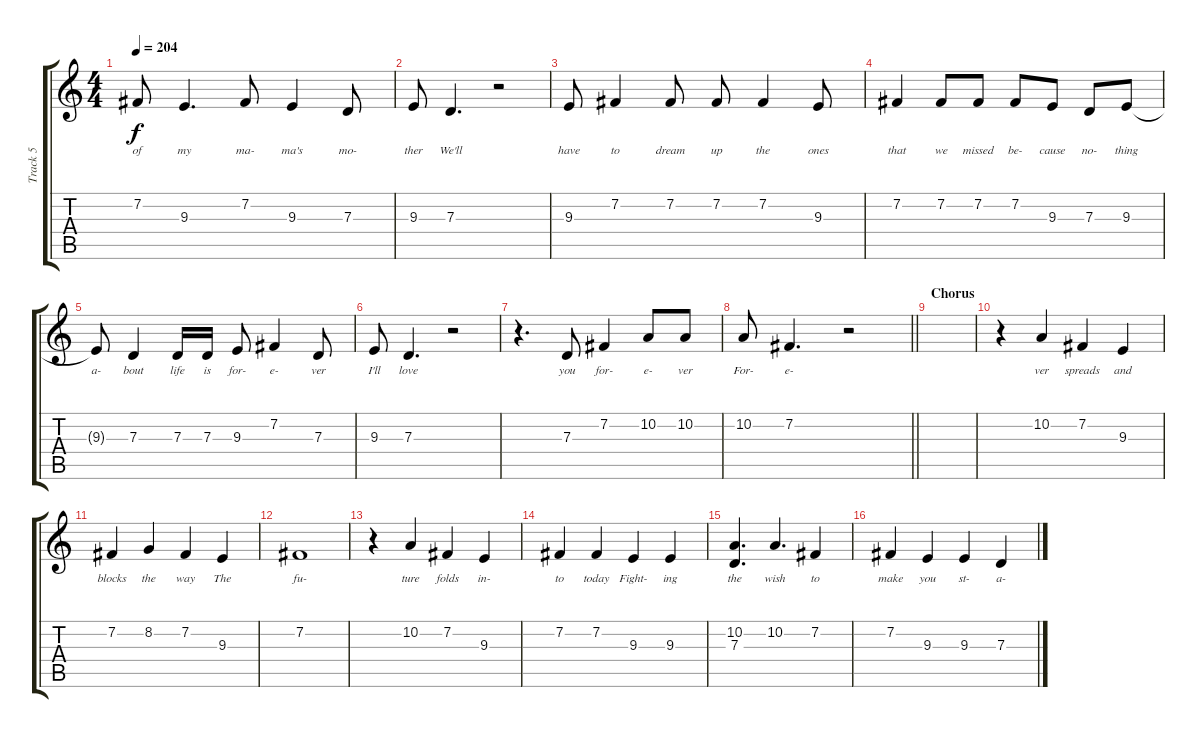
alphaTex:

\track ("Track 5" "Track 5") {instrument clarinet}
\staff {score tabs}
\tuning (E4 B3 G3 D3 A2 E2) {hide}
\ts (4 4)
\tempo 204
\clef g2
\ks c
7.2.8{lyrics (0 "of") lyrics (1 "") lyrics (2 "") lyrics (3 "") lyrics (4 "") dy f} 9.3.4{d lyrics (0 "my") lyrics (1 "") lyrics (2 "") lyrics (3 "") lyrics (4 "")} 7.2.8{lyrics (0 "ma-") lyrics (1 "") lyrics (2 "") lyrics (3 "") lyrics (4 "")} 9.3.4{lyrics (0 "ma's") lyrics (1 "") lyrics (2 "") lyrics (3 "") lyrics (4 "")} 7.3.8{lyrics (0 "mo-") lyrics (1 "") lyrics (2 "") lyrics (3 "") lyrics (4 "")} |
9.3.8{lyrics (0 "ther") lyrics (1 "") lyrics (2 "") lyrics (3 "") lyrics (4 "")} 7.3.4{d lyrics (0 "We'll") lyrics (1 "") lyrics (2 "") lyrics (3 "") lyrics (4 "")} r.2 |
9.3.8{lyrics (0 "have") lyrics (1 "") lyrics (2 "") lyrics (3 "") lyrics (4 "")} 7.2.4{lyrics (0 "to") lyrics (1 "") lyrics (2 "") lyrics (3 "") lyrics (4 "")} 7.2.8{lyrics (0 "dream") lyrics (1 "") lyrics (2 "") lyrics (3 "") lyrics (4 "")} 7.2.8{lyrics (0 "up") lyrics (1 "") lyrics (2 "") lyrics (3 "") lyrics (4 "")} 7.2.4{lyrics (0 "the") lyrics (1 "") lyrics (2 "") lyrics (3 "") lyrics (4 "")} 9.3.8{lyrics (0 "ones") lyrics (1 "") lyrics (2 "") lyrics (3 "") lyrics (4 "")} |
7.2.4{lyrics (0 "that") lyrics (1 "") lyrics (2 "") lyrics (3 "") lyrics (4 "")} 7.2.8{lyrics (0 "we") lyrics (1 "") lyrics (2 "") lyrics (3 "") lyrics (4 "")} 7.2.8{lyrics (0 "missed") lyrics (1 "") lyrics (2 "") lyrics (3 "") lyrics (4 "")} 7.2.8{lyrics (0 "be-") lyrics (1 "") lyrics (2 "") lyrics (3 "") lyrics (4 "")} 9.3.8{lyrics (0 "cause") lyrics (1 "") lyrics (2 "") lyrics (3 "") lyrics (4 "")} 7.3.8{lyrics (0 "no-") lyrics (1 "") lyrics (2 "") lyrics (3 "") lyrics (4 "")} 9.3.8{lyrics (0 "thing") lyrics (1 "") lyrics (2 "") lyrics (3 "") lyrics (4 "")} |
9.3{t}.8{lyrics (0 "a-") lyrics (1 "") lyrics (2 "") lyrics (3 "") lyrics (4 "")} 7.3.4{lyrics (0 "bout") lyrics (1 "") lyrics (2 "") lyrics (3 "") lyrics (4 "")} 7.3.16{lyrics (0 "life") lyrics (1 "") lyrics (2 "") lyrics (3 "") lyrics (4 "")} 7.3.16{lyrics (0 "is") lyrics (1 "") lyrics (2 "") lyrics (3 "") lyrics (4 "")} 9.3.8{lyrics (0 "for-") lyrics (1 "") lyrics (2 "") lyrics (3 "") lyrics (4 "")} 7.2.4{lyrics (0 "e-") lyrics (1 "") lyrics (2 "") lyrics (3 "") lyrics (4 "")} 7.3.8{lyrics (0 "ver") lyrics (1 "") lyrics (2 "") lyrics (3 "") lyrics (4 "")} |
9.3.8{lyrics (0 "I'll") lyrics (1 "") lyrics (2 "") lyrics (3 "") lyrics (4 "")} 7.3.4{d lyrics (0 "love") lyrics (1 "") lyrics (2 "") lyrics (3 "") lyrics (4 "")} r.2 |
r.4{d} 7.3.8{lyrics (0 "you") lyrics (1 "") lyrics (2 "") lyrics (3 "") lyrics (4 "")} 7.2.4{lyrics (0 "for-") lyrics (1 "") lyrics (2 "") lyrics (3 "") lyrics (4 "")} 10.2.8{lyrics (0 "e-") lyrics (1 "") lyrics (2 "") lyrics (3 "") lyrics (4 "")} 10.2.8{lyrics (0 "ver") lyrics (1 "") lyrics (2 "") lyrics (3 "") lyrics (4 "")} |
\barLineRight lightlight
10.2.8{lyrics (0 "For-") lyrics (1 "") lyrics (2 "") lyrics (3 "") lyrics (4 "")} 7.2.4{d lyrics (0 "e-") lyrics (1 "") lyrics (2 "") lyrics (3 "") lyrics (4 "")} r.2 |
\section ("" "Chorus")
|
r.4 10.2.4{lyrics (0 "ver") lyrics (1 "") lyrics (2 "") lyrics (3 "") lyrics (4 "")} 7.2.4{lyrics (0 "spreads") lyrics (1 "") lyrics (2 "") lyrics (3 "") lyrics (4 "")} 9.3.4{lyrics (0 "and") lyrics (1 "") lyrics (2 "") lyrics (3 "") lyrics (4 "")} |
7.2.4{lyrics (0 "blocks") lyrics (1 "") lyrics (2 "") lyrics (3 "") lyrics (4 "")} 8.2.4{lyrics (0 "the") lyrics (1 "") lyrics (2 "") lyrics (3 "") lyrics (4 "")} 7.2.4{lyrics (0 "way") lyrics (1 "") lyrics (2 "") lyrics (3 "") lyrics (4 "")} 9.3.4{lyrics (0 "The") lyrics (1 "") lyrics (2 "") lyrics (3 "") lyrics (4 "")} |
7.2.1{lyrics (0 "fu-") lyrics (1 "") lyrics (2 "") lyrics (3 "") lyrics (4 "")} |
r.4 10.2.4{lyrics (0 "ture") lyrics (1 "") lyrics (2 "") lyrics (3 "") lyrics (4 "")} 7.2.4{lyrics (0 "folds") lyrics (1 "") lyrics (2 "") lyrics (3 "") lyrics (4 "")} 9.3.4{lyrics (0 "in-") lyrics (1 "") lyrics (2 "") lyrics (3 "") lyrics (4 "")} |
7.2.4{lyrics (0 "to") lyrics (1 "") lyrics (2 "") lyrics (3 "") lyrics (4 "")} 7.2.4{lyrics (0 "today") lyrics (1 "") lyrics (2 "") lyrics (3 "") lyrics (4 "")} 9.3.4{lyrics (0 "Fight-") lyrics (1 "") lyrics (2 "") lyrics (3 "") lyrics (4 "")} 9.3.4{lyrics (0 "ing") lyrics (1 "") lyrics (2 "") lyrics (3 "") lyrics (4 "")} |
(10.2 7.3).4{d lyrics (0 "the") lyrics (1 "") lyrics (2 "") lyrics (3 "") lyrics (4 "")} 10.2.4{d lyrics (0 "wish") lyrics (1 "") lyrics (2 "") lyrics (3 "") lyrics (4 "")} 7.2.4{lyrics (0 "to") lyrics (1 "") lyrics (2 "") lyrics (3 "") lyrics (4 "")} |
7.2.4{lyrics (0 "make") lyrics (1 "") lyrics (2 "") lyrics (3 "") lyrics (4 "")} 9.3.4{lyrics (0 "you") lyrics (1 "") lyrics (2 "") lyrics (3 "") lyrics (4 "")} 9.3.4{lyrics (0 "st-") lyrics (1 "") lyrics (2 "") lyrics (3 "") lyrics (4 "")} 7.3.4{lyrics (0 "a-") lyrics (1 "") lyrics (2 "") lyrics (3 "") lyrics (4 "")}
